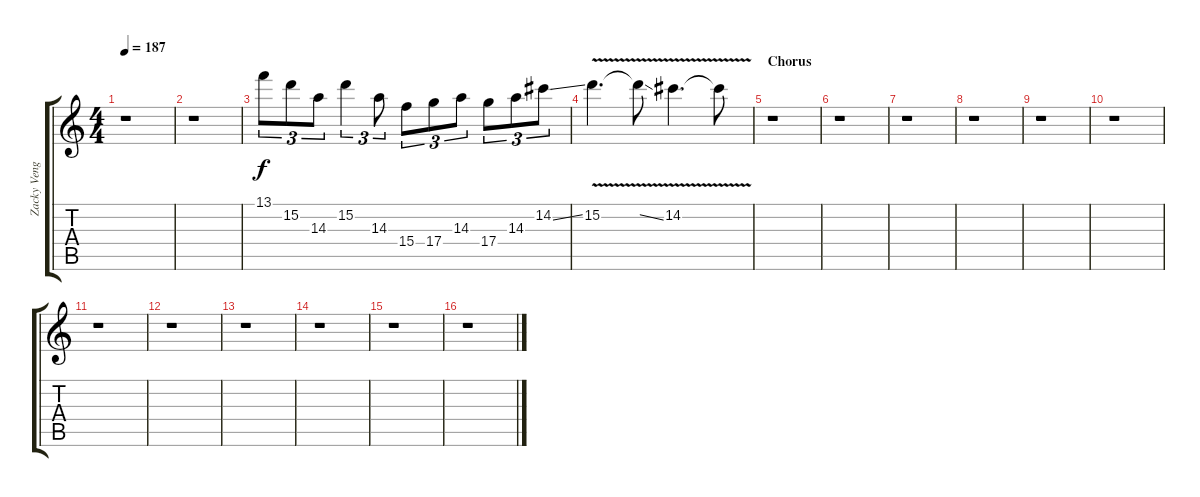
\track ("Zacky Vengeance (Pan-Lead 2)" "Zacky Veng") {instrument distortionguitar}
\staff {score tabs}
\tuning (E4 B3 G3 D3 A2 D2) {hide}
\ts (4 4)
\tempo 187
\clef g2
\ks c
r.1{dy f} |
r.1 |
13.1.8{tu (3 2)} 15.2.8{tu (3 2)} 14.3.8{tu (3 2)} 15.2.4{tu (3 2)} 14.3.8{tu (3 2)} 15.4.8{tu (3 2)} 17.4.8{tu (3 2)} 14.3.8{tu (3 2)} 17.4.8{tu (3 2)} 14.3.8{tu (3 2)} 14.2{ss}.8{tu (3 2)} |
15.2{v}.4{d} 15.2{ss t}.8 14.2{v}.4{d} 14.2{t}.8 |
\section ("" "Chorus")
r.1 |
r.1 |
r.1 |
r.1 |
r.1 |
r.1 |
r.1 |
r.1 |
r.1 |
r.1 |
r.1 |
r.1
